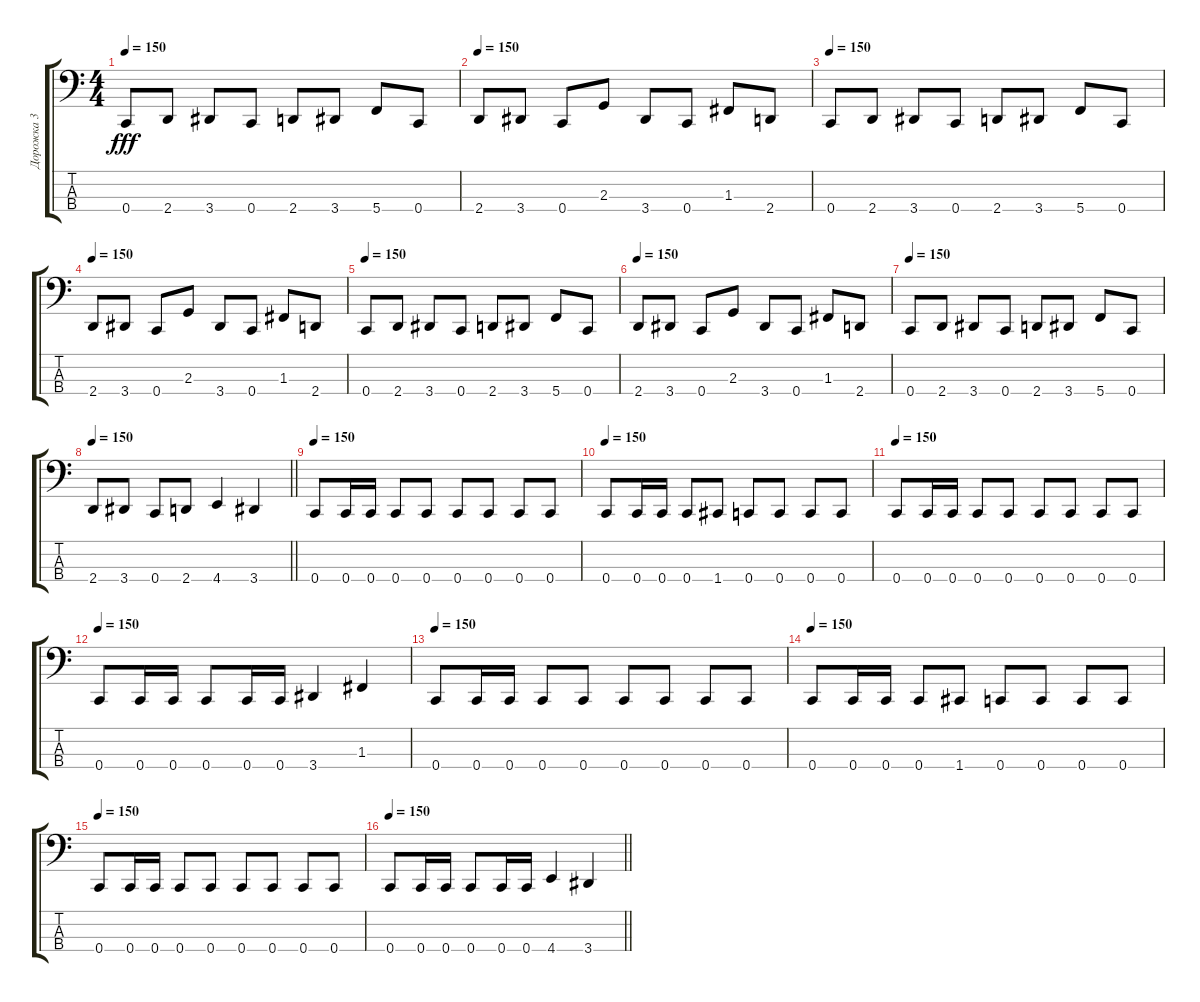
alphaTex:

\track ("Дорожка 3" "Дорожка 3") {instrument electricbasspick}
\staff {score tabs}
\tuning (Eb2 Bb1 F1 C1) {hide}
\ts (4 4)
\tempo 150
\clef f4
\ks c
0.4.8{dy fff} 2.4.8 3.4.8 0.4.8 2.4.8 3.4.8 5.4.8 0.4.8 |
\tempo 150
2.4.8 3.4.8 0.4.8 2.3.8 3.4.8 0.4.8 1.3.8 2.4.8 |
\tempo 150
0.4.8 2.4.8 3.4.8 0.4.8 2.4.8 3.4.8 5.4.8 0.4.8 |
\tempo 150
2.4.8 3.4.8 0.4.8 2.3.8 3.4.8 0.4.8 1.3.8 2.4.8 |
\tempo 150
0.4.8 2.4.8 3.4.8 0.4.8 2.4.8 3.4.8 5.4.8 0.4.8 |
\tempo 150
2.4.8 3.4.8 0.4.8 2.3.8 3.4.8 0.4.8 1.3.8 2.4.8 |
\tempo 150
0.4.8 2.4.8 3.4.8 0.4.8 2.4.8 3.4.8 5.4.8 0.4.8 |
\tempo 150
\barLineRight lightlight
2.4.8 3.4.8 0.4.8 2.4.8 4.4.4 3.4.4 |
\tempo 150
0.4.8 0.4.16 0.4.16 0.4.8 0.4.8 0.4.8 0.4.8 0.4.8 0.4.8 |
\tempo 150
0.4.8 0.4.16 0.4.16 0.4.8 1.4.8 0.4.8 0.4.8 0.4.8 0.4.8 |
\tempo 150
0.4.8 0.4.16 0.4.16 0.4.8 0.4.8 0.4.8 0.4.8 0.4.8 0.4.8 |
\tempo 150
0.4.8 0.4.16 0.4.16 0.4.8 0.4.16 0.4.16 3.4.4 1.3.4 |
\tempo 150
0.4.8 0.4.16 0.4.16 0.4.8 0.4.8 0.4.8 0.4.8 0.4.8 0.4.8 |
\tempo 150
0.4.8 0.4.16 0.4.16 0.4.8 1.4.8 0.4.8 0.4.8 0.4.8 0.4.8 |
\tempo 150
0.4.8 0.4.16 0.4.16 0.4.8 0.4.8 0.4.8 0.4.8 0.4.8 0.4.8 |
\tempo 150
\barLineRight lightlight
0.4.8 0.4.16 0.4.16 0.4.8 0.4.16 0.4.16 4.4.4 3.4.4
